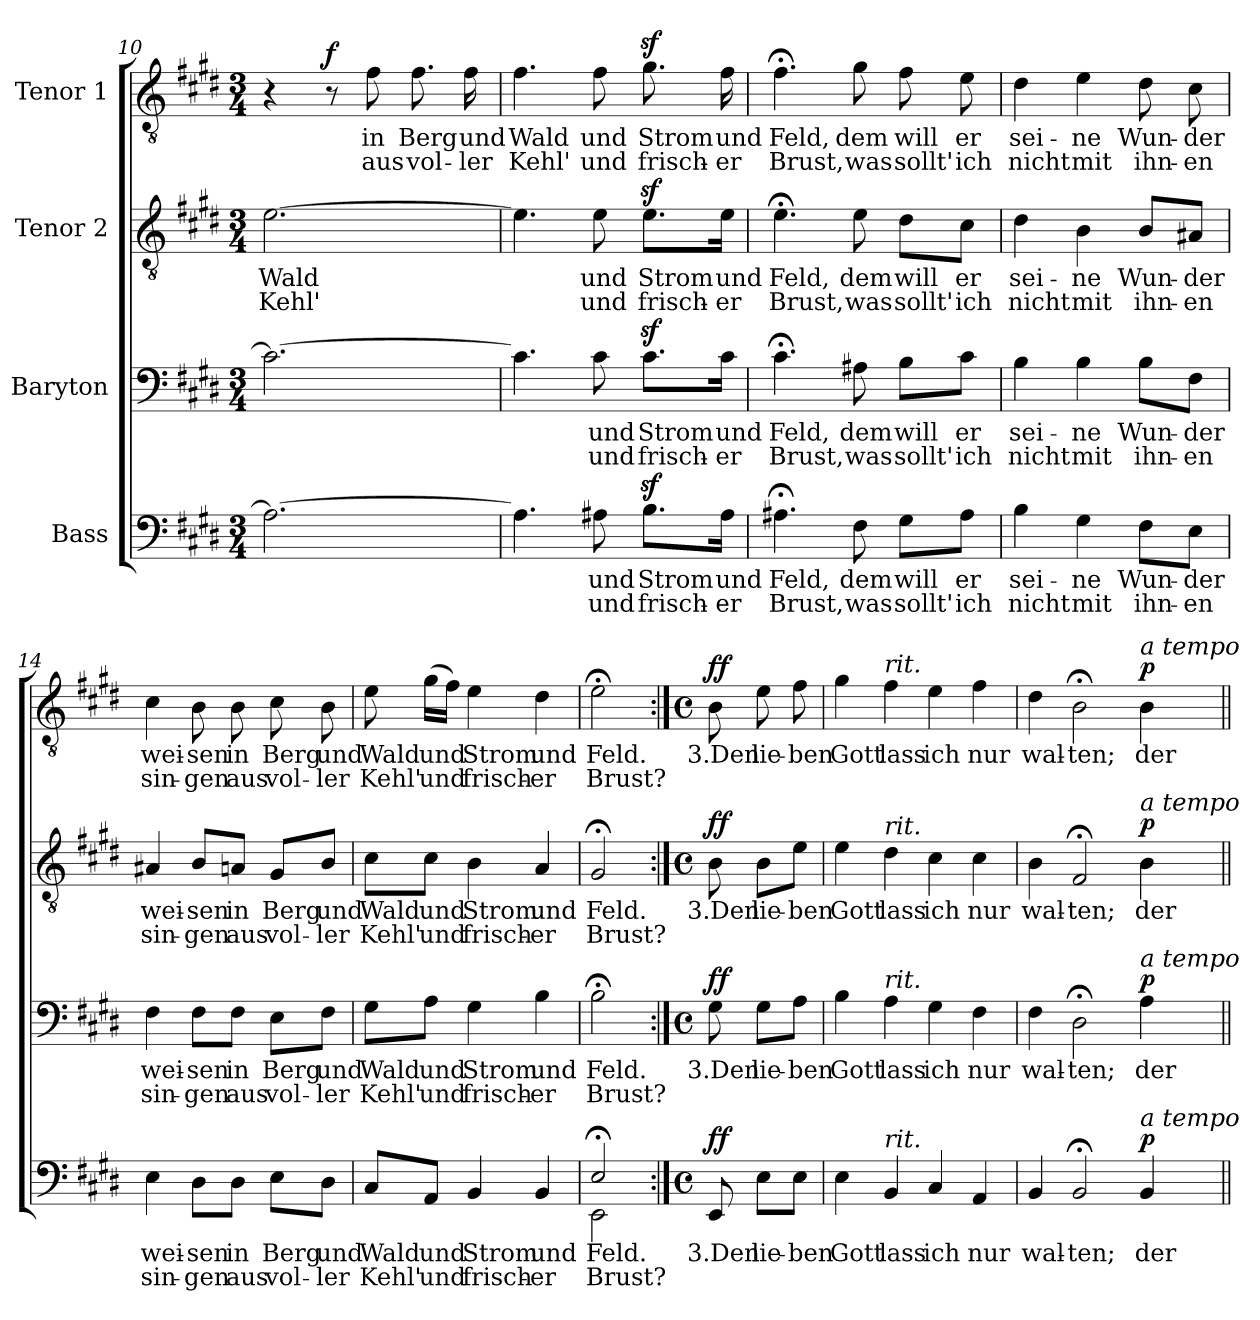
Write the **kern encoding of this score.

**kern	**text	**text	**dynam	**kern	**text	**text	**dynam	**kern	**text	**text	**dynam	**kern	**text	**text	**dynam
*part4	*part4	*part4	*part4	*part3	*part3	*part3	*part3	*part2	*part2	*part2	*part2	*part1	*part1	*part1	*part1
*staff4	*staff4	*staff4	*staff4	*staff3	*staff3	*staff3	*staff3	*staff2	*staff2	*staff2	*staff2	*staff1	*staff1	*staff1	*staff1
*I"Bass	*	*	*	*I"Baryton	*	*	*	*I"Tenor 2	*	*	*	*I"Tenor 1	*	*	*
*clefF4	*	*	*	*clefF4	*	*	*	*clefGv2	*	*	*	*clefGv2	*	*	*
*k[f#c#g#d#]	*	*	*	*k[f#c#g#d#]	*	*	*	*k[f#c#g#d#]	*	*	*	*k[f#c#g#d#]	*	*	*
*M3/4	*	*	*	*M3/4	*	*	*	*M3/4	*	*	*	*M3/4	*	*	*
=10	=10	=10	=10	=10	=10	=10	=10	=10	=10	=10	=10	=10	=10	=10	=10
!	!	!	!	!	!	!	!	!	!LO:LY:b	!LO:LY:b	!	!	!	!	!
2.A\_	.	.	.	2.c#\_	.	.	.	[2.e\	Wald	Kehl'	.	4r	.	.	.
!	!	!	!	!	!	!	!	!	!	!	!	!	!	!	!LO:DY:a
.	.	.	.	.	.	.	.	.	.	.	.	8r	.	.	f
!	!	!	!	!	!	!	!	!	!	!	!	!	!LO:LY:b	!LO:LY:b	!
.	.	.	.	.	.	.	.	.	.	.	.	8f#\	in	aus	.
!	!	!	!	!	!	!	!	!	!	!	!	!	!LO:LY:b	!LO:LY:b	!
.	.	.	.	.	.	.	.	.	.	.	.	8.f#\	Berg	vol-	.
!	!	!	!	!	!	!	!	!	!	!	!	!	!LO:LY:b	!LO:LY:b	!
.	.	.	.	.	.	.	.	.	.	.	.	16f#\	und	-ler	.
=11	=11	=11	=11	=11	=11	=11	=11	=11	=11	=11	=11	=11	=11	=11	=11
!	!	!	!	!	!	!	!	!	!	!	!	!	!LO:LY:b	!LO:LY:b	!
4.A\]	.	.	.	4.c#\]	.	.	.	4.e\]	.	.	.	4.f#\	Wald	Kehl'	.
!	!LO:LY:b	!LO:LY:b	!	!	!LO:LY:b	!LO:LY:b	!	!	!LO:LY:b	!LO:LY:b	!	!	!LO:LY:b	!LO:LY:b	!
8A#X\	und	und	.	8c#\	und	und	.	8e\	und	und	.	8f#\	und	und	.
!	!LO:LY:b	!LO:LY:b	!	!	!LO:LY:b	!LO:LY:b	!	!	!LO:LY:b	!LO:LY:b	!	!	!LO:LY:b	!LO:LY:b	!
8.Bz>\L	Strom	frisch-	.	8.c#z>\L	Strom	frisch-	.	8.ez>\L	Strom	frisch-	.	8.g#z>\	Strom	frisch-	.
!	!LO:LY:b	!LO:LY:b	!	!	!LO:LY:b	!LO:LY:b	!	!	!LO:LY:b	!LO:LY:b	!	!	!LO:LY:b	!LO:LY:b	!
16A#\Jk	und	-er	.	16c#\Jk	und	-er	.	16e\Jk	und	-er	.	16f#\	und	-er	.
!!LO:PB:g=z
=12	=12	=12	=12	=12	=12	=12	=12	=12	=12	=12	=12	=12	=12	=12	=12
!	!LO:LY:b	!LO:LY:b	!	!	!LO:LY:b	!LO:LY:b	!	!	!LO:LY:b	!LO:LY:b	!	!	!LO:LY:b	!LO:LY:b	!
4.A#X;<\	Feld,	Brust,	.	4.c#;<\	Feld,	Brust,	.	4.e;<\	Feld,	Brust,	.	4.f#;<\	Feld,	Brust,	.
!	!LO:LY:b	!LO:LY:b	!	!	!LO:LY:b	!LO:LY:b	!	!	!LO:LY:b	!LO:LY:b	!	!	!LO:LY:b	!LO:LY:b	!
8F#\	dem	was	.	8A#X\	dem	was	.	8e\	dem	was	.	8g#\	dem	was	.
!	!LO:LY:b	!LO:LY:b	!	!	!LO:LY:b	!LO:LY:b	!	!	!LO:LY:b	!LO:LY:b	!	!	!LO:LY:b	!LO:LY:b	!
8G#\L	will	sollt'	.	8B\L	will	sollt'	.	8d#\L	will	sollt'	.	8f#\	will	sollt'	.
!	!LO:LY:b	!LO:LY:b	!	!	!LO:LY:b	!LO:LY:b	!	!	!LO:LY:b	!LO:LY:b	!	!	!LO:LY:b	!LO:LY:b	!
8A#\J	er	ich	.	8c#\J	er	ich	.	8c#\J	er	ich	.	8e\	er	ich	.
=13	=13	=13	=13	=13	=13	=13	=13	=13	=13	=13	=13	=13	=13	=13	=13
!	!LO:LY:b	!LO:LY:b	!	!	!LO:LY:b	!LO:LY:b	!	!	!LO:LY:b	!LO:LY:b	!	!	!LO:LY:b	!LO:LY:b	!
4B\	sei-	nicht	.	4B\	sei-	nicht	.	4d#\	sei-	nicht	.	4d#\	sei-	nicht	.
!	!LO:LY:b	!LO:LY:b	!	!	!LO:LY:b	!LO:LY:b	!	!	!LO:LY:b	!LO:LY:b	!	!	!LO:LY:b	!LO:LY:b	!
4G#\	-ne	mit	.	4B\	-ne	mit	.	4B\	-ne	mit	.	4e\	-ne	mit	.
!	!LO:LY:b	!LO:LY:b	!	!	!LO:LY:b	!LO:LY:b	!	!	!LO:LY:b	!LO:LY:b	!	!	!LO:LY:b	!LO:LY:b	!
8F#\L	Wun-	ihn-	.	8B\L	Wun-	ihn-	.	8B/L	Wun-	ihn-	.	8d#\	Wun-	ihn-	.
!	!LO:LY:b	!LO:LY:b	!	!	!LO:LY:b	!LO:LY:b	!	!	!LO:LY:b	!LO:LY:b	!	!	!LO:LY:b	!LO:LY:b	!
8E\J	-der	-en	.	8F#\J	-der	-en	.	8A#X/J	-der	-en	.	8c#\	-der	-en	.
=14	=14	=14	=14	=14	=14	=14	=14	=14	=14	=14	=14	=14	=14	=14	=14
!	!LO:LY:b	!LO:LY:b	!	!	!LO:LY:b	!LO:LY:b	!	!	!LO:LY:b	!LO:LY:b	!	!	!LO:LY:b	!LO:LY:b	!
4E\	wei-	sin-	.	4F#\	wei-	sin-	.	4A#X/	wei-	sin-	.	4c#\	wei-	sin-	.
!	!LO:LY:b	!LO:LY:b	!	!	!LO:LY:b	!LO:LY:b	!	!	!LO:LY:b	!LO:LY:b	!	!	!LO:LY:b	!LO:LY:b	!
8D#\L	-sen	-gen	.	8F#\L	-sen	-gen	.	8B/L	-sen	-gen	.	8B\	-sen	-gen	.
!	!LO:LY:b	!LO:LY:b	!	!	!LO:LY:b	!LO:LY:b	!	!	!LO:LY:b	!LO:LY:b	!	!	!LO:LY:b	!LO:LY:b	!
8D#\J	in	aus	.	8F#\J	in	aus	.	8An/J	in	aus	.	8B\	in	aus	.
!	!LO:LY:b	!LO:LY:b	!	!	!LO:LY:b	!LO:LY:b	!	!	!LO:LY:b	!LO:LY:b	!	!	!LO:LY:b	!LO:LY:b	!
8E\L	Berg	vol-	.	8E\L	Berg	vol-	.	8G#/L	Berg	vol-	.	8c#\	Berg	vol-	.
!	!LO:LY:b	!LO:LY:b	!	!	!LO:LY:b	!LO:LY:b	!	!	!LO:LY:b	!LO:LY:b	!	!	!LO:LY:b	!LO:LY:b	!
8D#\J	und	-ler	.	8F#\J	und	-ler	.	8B/J	und	-ler	.	8B\	und	-ler	.
=15	=15	=15	=15	=15	=15	=15	=15	=15	=15	=15	=15	=15	=15	=15	=15
!	!LO:LY:b	!LO:LY:b	!	!	!LO:LY:b	!LO:LY:b	!	!	!LO:LY:b	!LO:LY:b	!	!	!LO:LY:b	!LO:LY:b	!
8C#/L	Wald	Kehl'	.	8G#\L	Wald	Kehl'	.	8c#\L	Wald	Kehl'	.	8e\	Wald	Kehl'	.
!	!LO:LY:b	!LO:LY:b	!	!	!LO:LY:b	!LO:LY:b	!	!	!LO:LY:b	!LO:LY:b	!	!	!LO:LY:b	!LO:LY:b	!
8AA/J	und	und	.	8A\J	und	und	.	8c#\J	und	und	.	(>16g#\LL	und	und	.
.	.	.	.	.	.	.	.	.	.	.	.	16f#\JJ)	.	.	.
!	!LO:LY:b	!LO:LY:b	!	!	!LO:LY:b	!LO:LY:b	!	!	!LO:LY:b	!LO:LY:b	!	!	!LO:LY:b	!LO:LY:b	!
4BB/	Strom	frisch-	.	4G#\	Strom	frisch-	.	4B\	Strom	frisch-	.	4e\	Strom	frisch-	.
!	!LO:LY:b	!LO:LY:b	!	!	!LO:LY:b	!LO:LY:b	!	!	!LO:LY:b	!LO:LY:b	!	!	!LO:LY:b	!LO:LY:b	!
4BB/	und	-er	.	4B\	und	-er	.	4A/	und	-er	.	4d#\	und	-er	.
=16	=16	=16	=16	=16	=16	=16	=16	=16	=16	=16	=16	=16	=16	=16	=16
!	!LO:LY:b	!LO:LY:b	!	!	!LO:LY:b	!LO:LY:b	!	!	!LO:LY:b	!LO:LY:b	!	!	!LO:LY:b	!LO:LY:b	!
*^	*	*	*	*	*	*	*	*	*	*	*	*	*	*	*
2E;</	2EE\	Feld.	Brust?	.	2B;<\	Feld.	Brust?	.	2G#;</	Feld.	Brust?	.	2e;<\	Feld.	Brust?	.
*v	*v	*	*	*	*	*	*	*	*	*	*	*	*	*	*	*
=17:|!	=17:|!	=17:|!	=17:|!	=17:|!	=17:|!	=17:|!	=17:|!	=17:|!	=17:|!	=17:|!	=17:|!	=17:|!	=17:|!	=17:|!	=17:|!
*M4/4	*	*	*	*M4/4	*	*	*	*M4/4	*	*	*	*M4/4	*	*	*
*met(c)	*	*	*	*met(c)	*	*	*	*met(c)	*	*	*	*met(c)	*	*	*
*^	*	*	*	*	*	*	*	*	*	*	*	*	*	*	*
!	!	!LO:LY:b	!	!LO:DY:a	!	!LO:LY:b	!	!LO:DY:a	!	!LO:LY:b	!	!LO:DY:a	!	!LO:LY:b	!	!LO:DY:a
*v	*v	*	*	*	*	*	*	*	*	*	*	*	*	*	*	*
8EE/	3.Den	.	ff	8G#\	3.Den	.	ff	8B\	3.Den	.	ff	8B\	3.Den	.	ff
!	!LO:LY:b	!	!	!	!LO:LY:b	!	!	!	!LO:LY:b	!	!	!	!LO:LY:b	!	!
8E\L	lie-	.	.	8G#\L	lie-	.	.	8B\L	lie-	.	.	8e\	lie-	.	.
!	!LO:LY:b	!	!	!	!LO:LY:b	!	!	!	!LO:LY:b	!	!	!	!LO:LY:b	!	!
8E\J	-ben	.	.	8A\J	-ben	.	.	8e\J	-ben	.	.	8f#\	-ben	.	.
=18	=18	=18	=18	=18	=18	=18	=18	=18	=18	=18	=18	=18	=18	=18	=18
!	!LO:LY:b	!	!	!	!LO:LY:b	!	!	!	!LO:LY:b	!	!	!	!LO:LY:b	!	!
4E\	Gott	.	.	4B\	Gott	.	.	4e\	Gott	.	.	4g#\	Gott	.	.
!	!	!	!	!	!	!	!	!	!	!	!	!LO:TX:a:i:t=rit.	!	!	!
!	!	!	!	!	!	!	!	!LO:TX:a:i:t=rit.	!	!	!	!	!	!	!
!	!	!	!	!LO:TX:a:i:t=rit.	!	!	!	!	!	!	!	!	!	!	!
!LO:TX:a:i:t=rit.	!	!	!	!	!	!	!	!	!	!	!	!	!	!	!
!	!LO:LY:b	!	!	!	!LO:LY:b	!	!	!	!LO:LY:b	!	!	!	!LO:LY:b	!	!
4BB/	lass	.	.	4A\	lass	.	.	4d#\	lass	.	.	4f#\	lass	.	.
!	!LO:LY:b	!	!	!	!LO:LY:b	!	!	!	!LO:LY:b	!	!	!	!LO:LY:b	!	!
4C#/	ich	.	.	4G#\	ich	.	.	4c#\	ich	.	.	4e\	ich	.	.
!	!LO:LY:b	!	!	!	!LO:LY:b	!	!	!	!LO:LY:b	!	!	!	!LO:LY:b	!	!
4AA/	nur	.	.	4F#\	nur	.	.	4c#\	nur	.	.	4f#\	nur	.	.
!!LO:LB:g=z
=19	=19	=19	=19	=19	=19	=19	=19	=19	=19	=19	=19	=19	=19	=19	=19
!	!LO:LY:b	!	!	!	!LO:LY:b	!	!	!	!LO:LY:b	!	!	!	!LO:LY:b	!	!
4BB/	wal-	.	.	4F#\	wal-	.	.	4B\	wal-	.	.	4d#\	wal-	.	.
!	!LO:LY:b	!	!	!	!LO:LY:b	!	!	!	!LO:LY:b	!	!	!	!LO:LY:b	!	!
2BB;</	-ten;	.	.	2D#;<\	-ten;	.	.	2F#;</	-ten;	.	.	2B;<\	-ten;	.	.
!	!	!	!	!	!	!	!	!	!	!	!	!LO:TX:a:i:t=a tempo	!	!	!
!	!	!	!	!	!	!	!	!LO:TX:a:i:t=a tempo	!	!	!	!	!	!	!
!	!	!	!	!LO:TX:a:i:t=a tempo	!	!	!	!	!	!	!	!	!	!	!
!LO:TX:a:i:t=a tempo	!	!	!	!	!	!	!	!	!	!	!	!	!	!	!
!	!LO:LY:b	!	!LO:DY:a	!	!LO:LY:b	!	!LO:DY:a	!	!LO:LY:b	!	!LO:DY:a	!	!LO:LY:b	!	!LO:DY:a
4BB/	der	.	p	4A\	der	.	p	4B\	der	.	p	4B\	der	.	p
=||	=||	=||	=||	=||	=||	=||	=||	=||	=||	=||	=||	=||	=||	=||	=||
*-	*-	*-	*-	*-	*-	*-	*-	*-	*-	*-	*-	*-	*-	*-	*-
